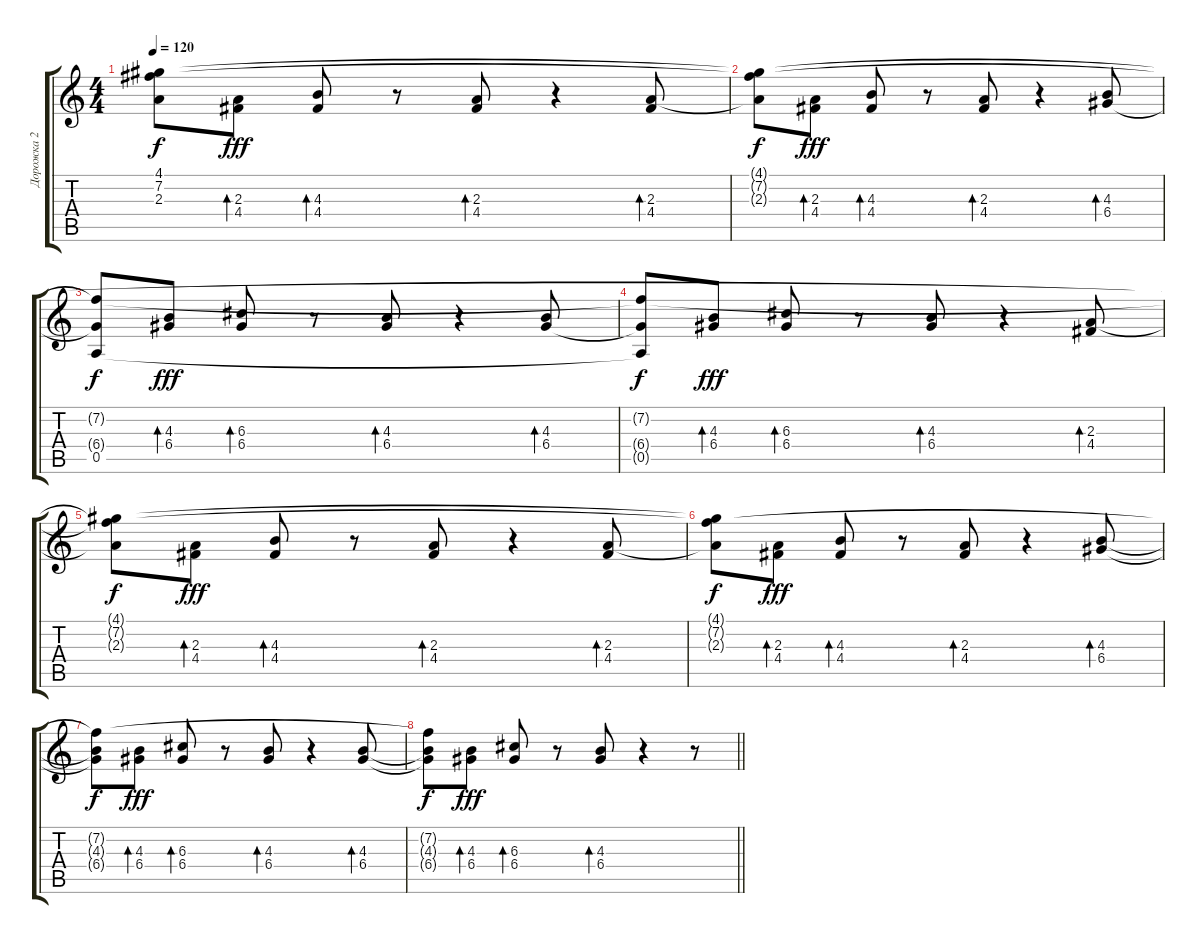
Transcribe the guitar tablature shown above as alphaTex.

\track ("Дорожка 2" "Дорожка 2") {instrument electricguitarclean}
\staff {score tabs}
\tuning (E4 B3 G3 D3 A2 E2) {hide}
\ts (4 4)
\tempo 120
\clef g2
\ks c
(4.1{t} 7.2{t} 2.3{t}).8{dy f} (2.3 4.4).8{bd 60 dy fff} (4.3 4.4).8{bd 60} r.8 (2.3 4.4).8{bd 60} r.4 (2.3 4.4).8{bd 60} |
(4.1{t} 7.2{t} 2.3{t}).8{dy f} (2.3 4.4).8{bd 60 dy fff} (4.3 4.4).8{bd 60} r.8 (2.3 4.4).8{bd 60} r.4 (4.3 6.4).8{bd 60} |
(7.2{t} 6.4{t} 0.5).8{dy f} (4.3 6.4).8{bd 60 dy fff} (6.3 6.4).8{bd 60} r.8 (4.3 6.4).8{bd 60} r.4 (4.3 6.4).8{bd 60} |
(7.2{t} 6.4{t} 0.5{t}).8{dy f} (4.3 6.4).8{bd 60 dy fff} (6.3 6.4).8{bd 60} r.8 (4.3 6.4).8{bd 60} r.4 (2.3 4.4).8{bd 60} |
(4.1{t} 7.2{t} 2.3{t}).8{dy f} (2.3 4.4).8{bd 60 dy fff} (4.3 4.4).8{bd 60} r.8 (2.3 4.4).8{bd 60} r.4 (2.3 4.4).8{bd 60} |
(4.1{t} 7.2{t} 2.3{t}).8{dy f} (2.3 4.4).8{bd 60 dy fff} (4.3 4.4).8{bd 60} r.8 (2.3 4.4).8{bd 60} r.4 (4.3 6.4).8{bd 60} |
(7.2{t} 4.3{t} 6.4{t}).8{dy f} (4.3 6.4).8{bd 60 dy fff} (6.3 6.4).8{bd 60} r.8 (4.3 6.4).8{bd 60} r.4 (4.3 6.4).8{bd 60} |
\barLineRight lightlight
(7.2{t} 4.3{t} 6.4{t}).8{dy f} (4.3 6.4).8{bd 60 dy fff} (6.3 6.4).8{bd 60} r.8 (4.3 6.4).8{bd 60} r.4 r.8
